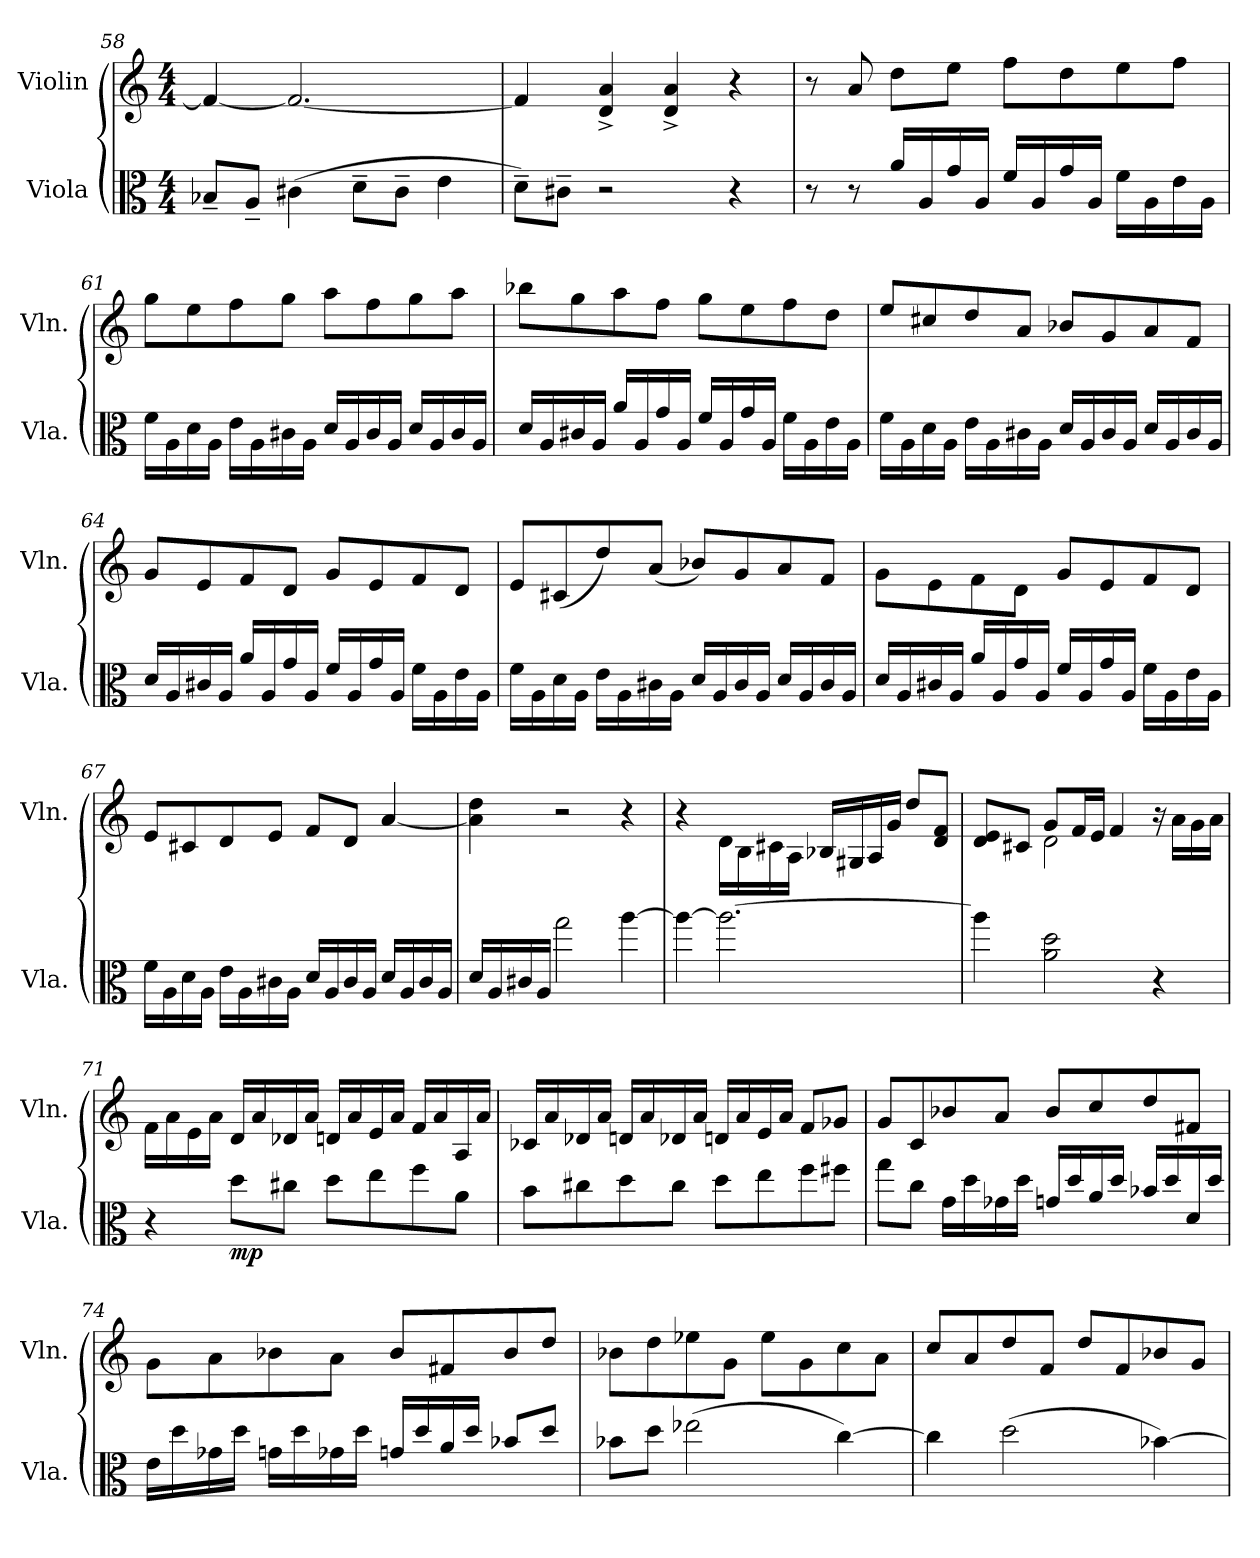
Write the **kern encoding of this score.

**kern	**dynam	**kern
*part2	*part2	*part1
*staff2	*staff2	*staff1
*I"Viola	*	*I"Violin
*I'Vla.	*	*I'Vln.
*clefC3	*	*clefG2
*k[]	*	*k[]
*M4/4	*	*M4/4
=58	=58	=58
8B-X~/L	.	4f/_
8A~/J	.	.
(4c#X\	.	2.f/_
8d~\L	.	.
8c#~\J	.	.
4e\	.	.
!!LO:LB:g=z
=59	=59	=59
8d~\L)	.	4f/]
8c#X~\J	.	.
2r	.	4d/^ 4a/^
.	.	4d/^ 4a/^
4r	.	4r
=60	=60	=60
8r	.	8r
8r	.	8a/
16a/LL	.	8dd\L
16A/	.	.
16g/	.	8ee\J
16A/JJ	.	.
16f/LL	.	8ff\L
16A/	.	.
16g/	.	8dd\
16A/JJ	.	.
16f\LL	.	8ee\
16A\	.	.
16e\	.	8ff\J
16A\JJ	.	.
=61	=61	=61
16f\LL	.	8gg\L
16A\	.	.
16d\	.	8ee\
16A\JJ	.	.
16e\LL	.	8ff\
16A\	.	.
16c#X\	.	8gg\J
16A\JJ	.	.
16d/LL	.	8aa\L
16A/	.	.
16c#/	.	8ff\
16A/JJ	.	.
16d/LL	.	8gg\
16A/	.	.
16c#/	.	8aa\J
16A/JJ	.	.
!!LO:LB:g=z
=62	=62	=62
16d/LL	.	8bb-X\L
16A/	.	.
16c#X/	.	8gg\
16A/JJ	.	.
16a/LL	.	8aa\
16A/	.	.
16g/	.	8ff\J
16A/JJ	.	.
16f/LL	.	8gg\L
16A/	.	.
16g/	.	8ee\
16A/JJ	.	.
16f\LL	.	8ff\
16A\	.	.
16e\	.	8dd\J
16A\JJ	.	.
=63	=63	=63
16f\LL	.	8ee/L
16A\	.	.
16d\	.	8cc#X/
16A\JJ	.	.
16e\LL	.	8dd/
16A\	.	.
16c#X\	.	8a/J
16A\JJ	.	.
16d/LL	.	8b-X/L
16A/	.	.
16c#/	.	8g/
16A/JJ	.	.
16d/LL	.	8a/
16A/	.	.
16c#/	.	8f/J
16A/JJ	.	.
!!LO:LB:g=z
=64	=64	=64
16d/LL	.	8g/L
16A/	.	.
16c#X/	.	8e/
16A/JJ	.	.
16a/LL	.	8f/
16A/	.	.
16g/	.	8d/J
16A/JJ	.	.
16f/LL	.	8g/L
16A/	.	.
16g/	.	8e/
16A/JJ	.	.
16f\LL	.	8f/
16A\	.	.
16e\	.	8d/J
16A\JJ	.	.
=65	=65	=65
16f\LL	.	8e/L
16A\	.	.
16d\	.	(8c#X/
16A\JJ	.	.
16e\LL	.	8dd/)
16A\	.	.
16c#X\	.	(8a/J
16A\JJ	.	.
16d/LL	.	8b-X/L)
16A/	.	.
16c#/	.	8g/
16A/JJ	.	.
16d/LL	.	8a/
16A/	.	.
16c#/	.	8f/J
16A/JJ	.	.
!!LO:PB:g=z
=66	=66	=66
16d/LL	.	8g\L
16A/	.	.
16c#X/	.	8e\
16A/JJ	.	.
16a/LL	.	8f\
16A/	.	.
16g/	.	8d\J
16A/JJ	.	.
16f/LL	.	8g/L
16A/	.	.
16g/	.	8e/
16A/JJ	.	.
16f\LL	.	8f/
16A\	.	.
16e\	.	8d/J
16A\JJ	.	.
=67	=67	=67
16f\LL	.	8e/L
16A\	.	.
16d\	.	8c#X/
16A\JJ	.	.
16e\LL	.	8d/
16A\	.	.
16c#X\	.	8e/J
16A\JJ	.	.
16d/LL	.	8f/L
16A/	.	.
16c#/	.	8d/J
16A/JJ	.	.
16d/LL	.	[4a/
16A/	.	.
16c#/	.	.
16A/JJ	.	.
=68	=68	=68
16d/LL	.	4a\] 4dd\
16A/	.	.
16c#X/	.	.
16A/JJ	.	.
2gg\	.	2r
[4aa\	.	4r
!!LO:LB:g=z
=69	=69	=69
4aa\_	.	4r
2.aa\_	.	16d\LL
.	.	16B\
.	.	16c#X\
.	.	16A\JJ
.	.	16B-X/LL
.	.	16G#X/
.	.	16A/
.	.	16g/JJ
.	.	8dd/L
.	.	8d/ 8f/J
=70	=70	=70
*	*	*^
4aa\]	.	8d/ 8e/L	4ryy
.	.	8c#X/J	.
2a\ 2dd\	.	8g/L	2d\
.	.	16f/L	.
.	.	16e/JJ	.
.	.	4f/	.
4r	.	16r	4rDyy
.	.	16a\LL	.
.	.	16g\	.
.	.	16a\JJ	.
=71	=71	=71	=71
4r	.	16f\LL	4rDyy
.	.	16a\	.
.	.	16e\	.
.	.	16a\JJ	.
!	!LO:DY:b	!	!
8dd\L	mp	16d/LL	2.ryy
.	.	16a/	.
8cc#X\J	.	16d-X/	.
.	.	16a/JJ	.
8dd\L	.	16dn/LL	.
.	.	16a/	.
8ee\	.	16e/	.
.	.	16a/JJ	.
8ff\	.	16f/LL	.
.	.	16a/	.
8a\J	.	16A/	.
.	.	16a/JJ	.
*	*	*v	*v
!!LO:LB:g=z
=72	=72	=72
8b\L	.	16c-X/LL
.	.	16a/
8cc#X\	.	16d-X/
.	.	16a/JJ
8dd\	.	16dn/LL
.	.	16a/
8cc#\J	.	16d-X/
.	.	16a/JJ
8dd\L	.	16dn/LL
.	.	16a/
8ee\	.	16e/
.	.	16a/JJ
8ff\	.	8f/L
8ff#X\J	.	8g-X/J
=73	=73	=73
8gg\L	.	8g/L
8cc\J	.	8c/
16g\LL	.	8b-X/
16dd\	.	.
16g-X\	.	8a/J
16dd\JJ	.	.
16gn/LL	.	8b-/L
16dd/	.	.
16a/	.	8cc/
16dd/JJ	.	.
16b-X/LL	.	8dd/
16dd/	.	.
16d/	.	8f#X/J
16dd/JJ	.	.
!!LO:LB:g=z
=74	=74	=74
16e\LL	.	8g\L
16dd\	.	.
16g-X\	.	8a\
16dd\JJ	.	.
16gn\LL	.	8b-X\
16dd\	.	.
16g-X\	.	8a\J
16dd\JJ	.	.
16gn/LL	.	8b-/L
16dd/	.	.
16a/	.	8f#X/
16dd/JJ	.	.
8b-X/L	.	8b-/
8dd/J	.	8dd/J
=75	=75	=75
8b-X\L	.	8b-X\L
8dd\J	.	8dd\
(2ee-X\	.	8ee-X\
.	.	8g\J
.	.	8ee-\L
.	.	8g\
[4cc\)	.	8cc\
.	.	8a\J
=76	=76	=76
4cc\]	.	8cc/L
.	.	8a/
(2dd\	.	8dd/
.	.	8f/J
.	.	8dd/L
.	.	8f/
[4b-X\)	.	8b-X/
.	.	8g/J
=	=	=
*-	*-	*-
